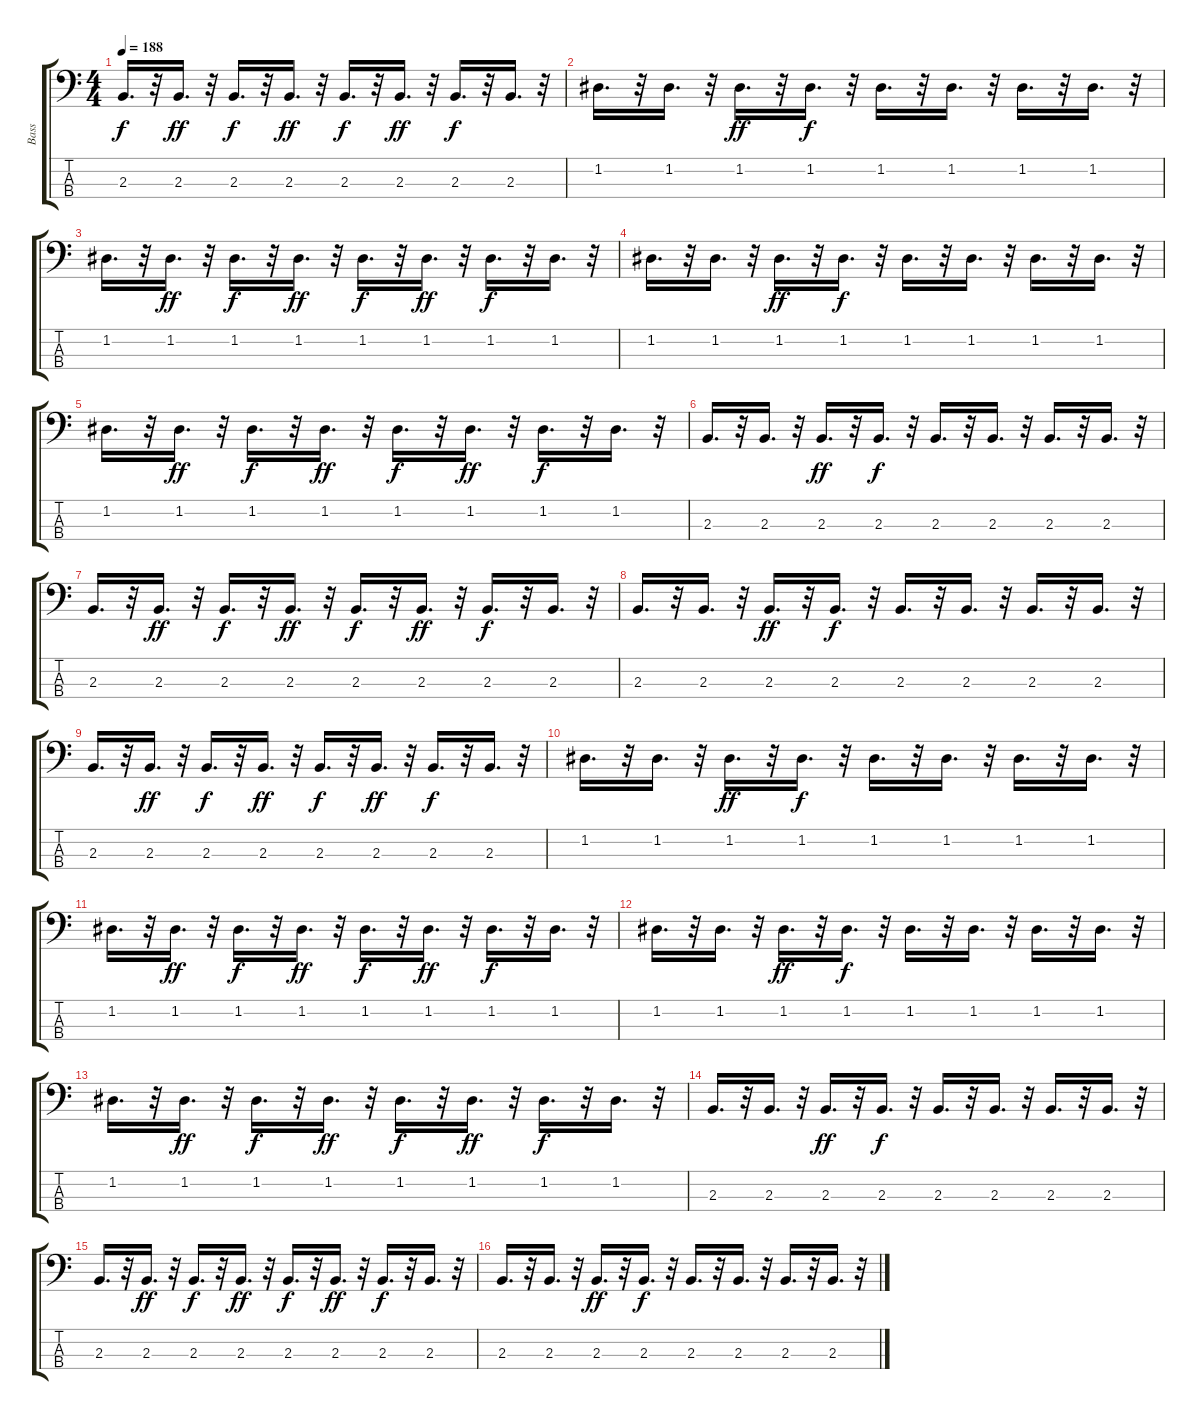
\track ("Bass" "Bass") {instrument electricbassfinger}
\staff {score tabs}
\tuning (G2 D2 A1 E1) {hide}
\ts (4 4)
\tempo 188
\clef f4
\ks c
2.3.16{d dy f} r.32 2.3.16{d dy ff} r.32 2.3.16{d dy f} r.32 2.3.16{d dy ff} r.32 2.3.16{d dy f} r.32 2.3.16{d dy ff} r.32 2.3.16{d dy f} r.32 2.3.16{d} r.32 |
1.2.16{d} r.32 1.2.16{d} r.32 1.2.16{d dy ff} r.32 1.2.16{d dy f} r.32 1.2.16{d} r.32 1.2.16{d} r.32 1.2.16{d} r.32 1.2.16{d} r.32 |
1.2.16{d} r.32 1.2.16{d dy ff} r.32 1.2.16{d dy f} r.32 1.2.16{d dy ff} r.32 1.2.16{d dy f} r.32 1.2.16{d dy ff} r.32 1.2.16{d dy f} r.32 1.2.16{d} r.32 |
1.2.16{d} r.32 1.2.16{d} r.32 1.2.16{d dy ff} r.32 1.2.16{d dy f} r.32 1.2.16{d} r.32 1.2.16{d} r.32 1.2.16{d} r.32 1.2.16{d} r.32 |
1.2.16{d} r.32 1.2.16{d dy ff} r.32 1.2.16{d dy f} r.32 1.2.16{d dy ff} r.32 1.2.16{d dy f} r.32 1.2.16{d dy ff} r.32 1.2.16{d dy f} r.32 1.2.16{d} r.32 |
2.3.16{d} r.32 2.3.16{d} r.32 2.3.16{d dy ff} r.32 2.3.16{d dy f} r.32 2.3.16{d} r.32 2.3.16{d} r.32 2.3.16{d} r.32 2.3.16{d} r.32 |
2.3.16{d} r.32 2.3.16{d dy ff} r.32 2.3.16{d dy f} r.32 2.3.16{d dy ff} r.32 2.3.16{d dy f} r.32 2.3.16{d dy ff} r.32 2.3.16{d dy f} r.32 2.3.16{d} r.32 |
2.3.16{d} r.32 2.3.16{d} r.32 2.3.16{d dy ff} r.32 2.3.16{d dy f} r.32 2.3.16{d} r.32 2.3.16{d} r.32 2.3.16{d} r.32 2.3.16{d} r.32 |
2.3.16{d} r.32 2.3.16{d dy ff} r.32 2.3.16{d dy f} r.32 2.3.16{d dy ff} r.32 2.3.16{d dy f} r.32 2.3.16{d dy ff} r.32 2.3.16{d dy f} r.32 2.3.16{d} r.32 |
1.2.16{d} r.32 1.2.16{d} r.32 1.2.16{d dy ff} r.32 1.2.16{d dy f} r.32 1.2.16{d} r.32 1.2.16{d} r.32 1.2.16{d} r.32 1.2.16{d} r.32 |
1.2.16{d} r.32 1.2.16{d dy ff} r.32 1.2.16{d dy f} r.32 1.2.16{d dy ff} r.32 1.2.16{d dy f} r.32 1.2.16{d dy ff} r.32 1.2.16{d dy f} r.32 1.2.16{d} r.32 |
1.2.16{d} r.32 1.2.16{d} r.32 1.2.16{d dy ff} r.32 1.2.16{d dy f} r.32 1.2.16{d} r.32 1.2.16{d} r.32 1.2.16{d} r.32 1.2.16{d} r.32 |
1.2.16{d} r.32 1.2.16{d dy ff} r.32 1.2.16{d dy f} r.32 1.2.16{d dy ff} r.32 1.2.16{d dy f} r.32 1.2.16{d dy ff} r.32 1.2.16{d dy f} r.32 1.2.16{d} r.32 |
2.3.16{d} r.32 2.3.16{d} r.32 2.3.16{d dy ff} r.32 2.3.16{d dy f} r.32 2.3.16{d} r.32 2.3.16{d} r.32 2.3.16{d} r.32 2.3.16{d} r.32 |
2.3.16{d} r.32 2.3.16{d dy ff} r.32 2.3.16{d dy f} r.32 2.3.16{d dy ff} r.32 2.3.16{d dy f} r.32 2.3.16{d dy ff} r.32 2.3.16{d dy f} r.32 2.3.16{d} r.32 |
2.3.16{d} r.32 2.3.16{d} r.32 2.3.16{d dy ff} r.32 2.3.16{d dy f} r.32 2.3.16{d} r.32 2.3.16{d} r.32 2.3.16{d} r.32 2.3.16{d} r.32
